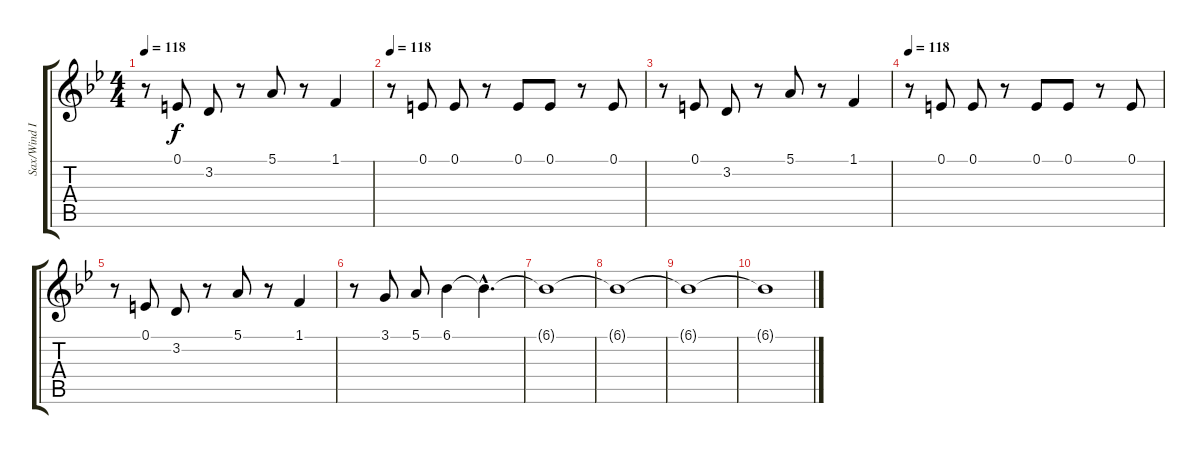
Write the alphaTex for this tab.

\track ("Sax/Wind Instruments(Helliwell)" "Sax/Wind I") {instrument altosax}
\staff {score tabs}
\tuning (E4 B3 G3 D3 A2 E2) {hide}
\ts (4 4)
\tempo 118
\clef g2
\ks bb
r.8{dy f} 0.1.8 3.2.8 r.8 5.1.8 r.8 1.1.4 |
\tempo 118
r.8{volume 12 instrument trumpet} 0.1.8 0.1.8 r.8 0.1.8 0.1.8 r.8 0.1.8 |
r.8 0.1.8 3.2.8 r.8 5.1.8 r.8 1.1.4 |
\tempo 118
r.8{volume 12 instrument trumpet} 0.1.8 0.1.8 r.8 0.1.8 0.1.8 r.8 0.1.8 |
r.8 0.1.8 3.2.8 r.8 5.1.8 r.8 1.1.4 |
r.8 3.1.8 5.1.8 6.1.4 6.1{hac t}.4{d} |
6.1{t}.1 |
6.1{t}.1 |
6.1{t}.1 |
6.1{t}.1
